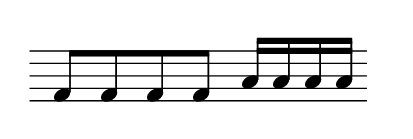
\include "deutsch.ly"
#(set-global-staff-size 24) 

\header {
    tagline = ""
}

\paper {
  line-width = 6\cm
  paper-width = 7\cm
  paper-height = 35\mm
}

\layout {
    indent = 0\mm
}

melos = \relative c' {
    %\autoBeamOff
    f8 f f f a16 a a a  
}



\score {
    \new Staff \with {
        \remove Bar_engraver
        \remove Time_signature_engraver
        \remove Clef_engraver
	} {
	    \new Voice \with {
	        %\remove Stem_engraver
	        \remove Rest_engraver
		} {
		    \melos
		}
	}
}

